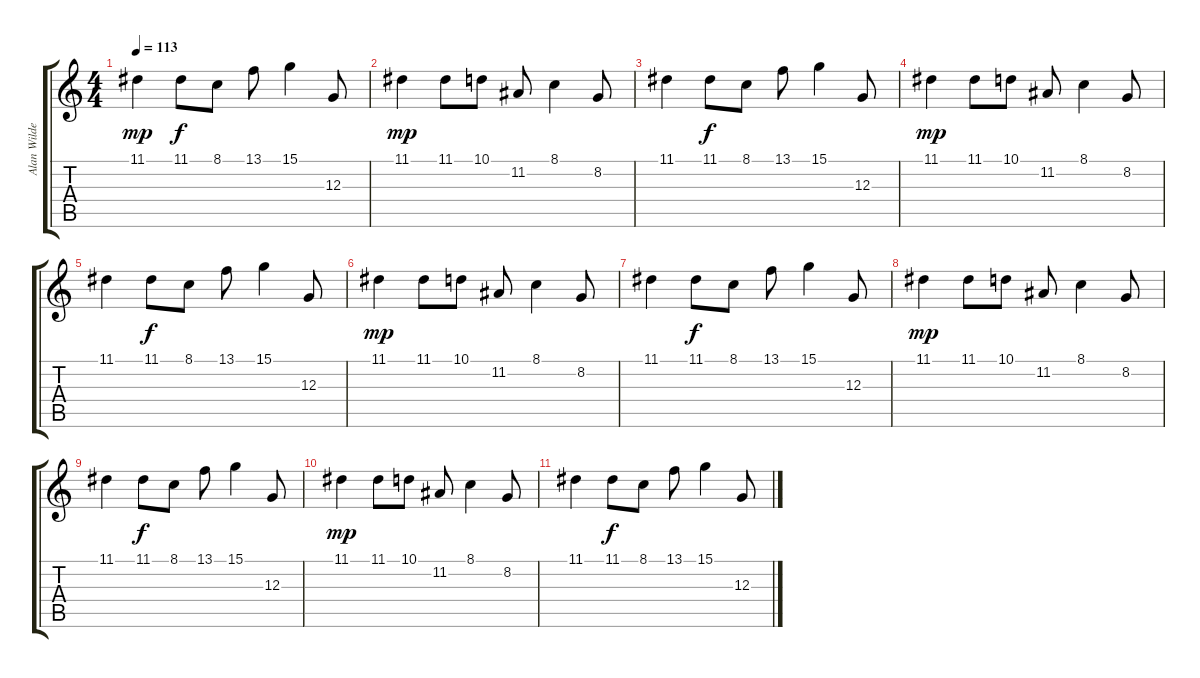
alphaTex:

\track ("Alan Wilder - Synth" "Alan Wilde") {instrument fx1rain}
\staff {score tabs}
\tuning (E4 B3 G3 D3 A2 E2) {hide}
\ts (4 4)
\tempo 113
\clef g2
\ks c
11.1.4{dy mp} 11.1.8{dy f} 8.1.8 13.1.8 15.1.4 12.3.8 |
11.1.4{dy mp} 11.1.8 10.1.8 11.2.8 8.1.4 8.2.8 |
11.1.4 11.1.8{dy f} 8.1.8 13.1.8 15.1.4 12.3.8 |
11.1.4{dy mp} 11.1.8 10.1.8 11.2.8 8.1.4 8.2.8 |
11.1.4 11.1.8{dy f} 8.1.8 13.1.8 15.1.4 12.3.8 |
11.1.4{dy mp} 11.1.8 10.1.8 11.2.8 8.1.4 8.2.8 |
11.1.4 11.1.8{dy f} 8.1.8 13.1.8 15.1.4 12.3.8 |
11.1.4{dy mp} 11.1.8 10.1.8 11.2.8 8.1.4 8.2.8 |
11.1.4 11.1.8{dy f} 8.1.8 13.1.8 15.1.4 12.3.8 |
11.1.4{dy mp} 11.1.8 10.1.8 11.2.8 8.1.4 8.2.8 |
11.1.4 11.1.8{dy f} 8.1.8 13.1.8 15.1.4 12.3.8
